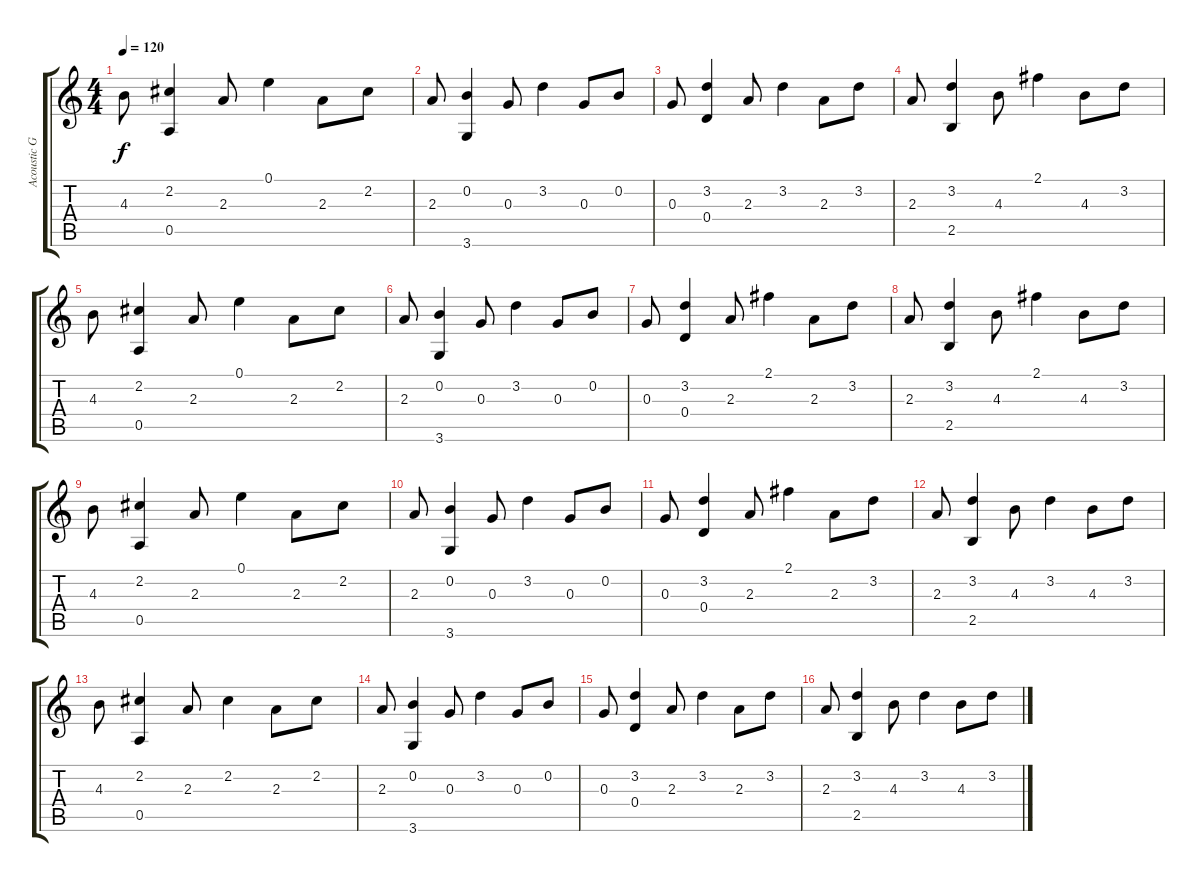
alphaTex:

\track ("Acoustic Guitar" "Acoustic G") {instrument acousticguitarsteel}
\staff {score tabs}
\tuning (E4 B3 G3 D3 A2 E2) {hide}
\ts (4 4)
\tempo 120
\clef g2
\ks c
4.3.8{dy f} (2.2 0.5).4 2.3.8 0.1.4 2.3.8 2.2.8 |
2.3.8 (0.2 3.6).4 0.3.8 3.2.4 0.3.8 0.2.8 |
0.3.8 (3.2 0.4).4 2.3.8 3.2.4 2.3.8 3.2.8 |
2.3.8 (3.2 2.5).4 4.3.8 2.1.4 4.3.8 3.2.8 |
4.3.8 (2.2 0.5).4 2.3.8 0.1.4 2.3.8 2.2.8 |
2.3.8 (0.2 3.6).4 0.3.8 3.2.4 0.3.8 0.2.8 |
0.3.8 (3.2 0.4).4 2.3.8 2.1.4 2.3.8 3.2.8 |
2.3.8 (3.2 2.5).4 4.3.8 2.1.4 4.3.8 3.2.8 |
4.3.8 (2.2 0.5).4 2.3.8 0.1.4 2.3.8 2.2.8 |
2.3.8 (0.2 3.6).4 0.3.8 3.2.4 0.3.8 0.2.8 |
0.3.8 (3.2 0.4).4 2.3.8 2.1.4 2.3.8 3.2.8 |
2.3.8 (3.2 2.5).4 4.3.8 3.2.4 4.3.8 3.2.8 |
4.3.8 (2.2 0.5).4 2.3.8 2.2.4 2.3.8 2.2.8 |
2.3.8 (0.2 3.6).4 0.3.8 3.2.4 0.3.8 0.2.8 |
0.3.8 (3.2 0.4).4 2.3.8 3.2.4 2.3.8 3.2.8 |
2.3.8 (3.2 2.5).4 4.3.8 3.2.4 4.3.8 3.2.8
